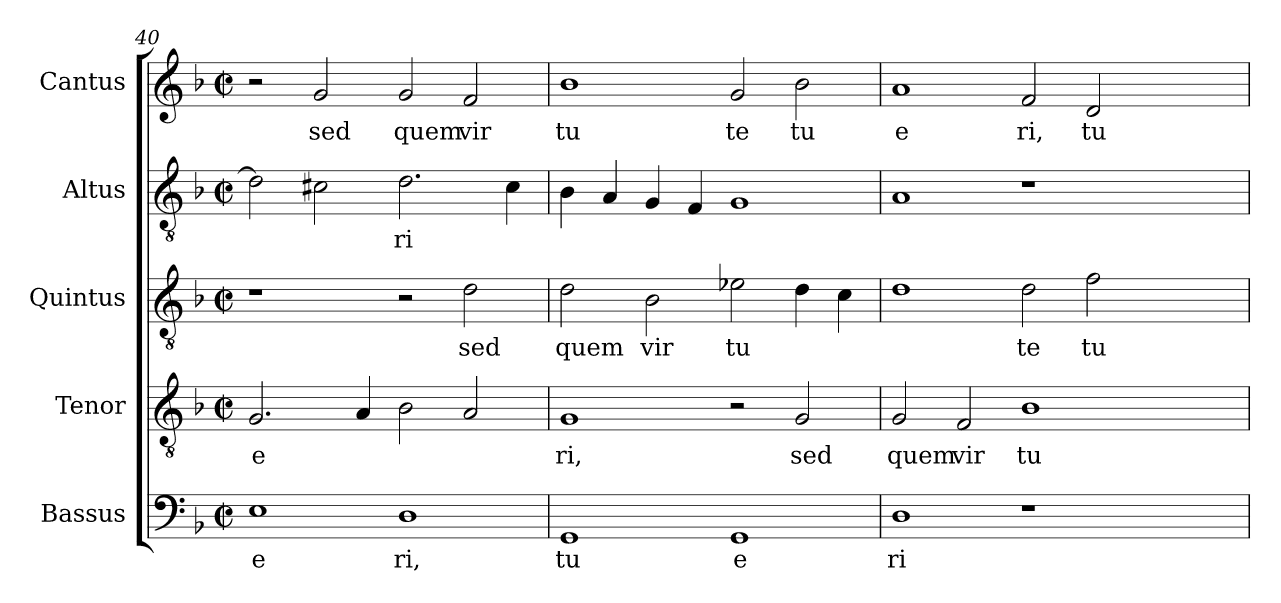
**kern	**text	**kern	**text	**kern	**text	**kern	**text	**kern	**text
*part5	*part5	*part4	*part4	*part3	*part3	*part2	*part2	*part1	*part1
*staff5	*staff5	*staff4	*staff4	*staff3	*staff3	*staff2	*staff2	*staff1	*staff1
*I"Bassus	*	*I"Tenor	*	*I"Quintus	*	*I"Altus	*	*I"Cantus	*
*clefF4	*	*clefGv2	*	*clefGv2	*	*clefGv2	*	*clefG2	*
*k[b-]	*	*k[b-]	*	*k[b-]	*	*k[b-]	*	*k[b-]	*
*F:	*	*F:	*	*F:	*	*F:	*	*F:	*
*M2/2	*	*M2/2	*	*M2/2	*	*M2/2	*	*M2/2	*
*met(c|)	*	*met(c|)	*	*met(c|)	*	*met(c|)	*	*met(c|)	*
=40	=40	=40	=40	=40	=40	=40	=40	=40	=40
!	!LO:LY:b:cj	!	!LO:LY:b:cj	!	!	!	!	!	!
1E	e	2.G/	e	1r	.	2d\]	.	2r	.
!	!	!	!	!	!	!	!	!	!LO:LY:b:cj
.	.	.	.	.	.	2c#\	.	2g/	sed
.	.	4A/	.	.	.	.	.	.	.
!	!LO:LY:b:cj	!	!	!	!	!	!LO:LY:b:cj	!	!LO:LY:b:cj
1D	ri,	2B-\	.	2r	.	2.d\	ri	2g/	quem
!	!	!	!	!	!LO:LY:b:cj	!	!	!	!LO:LY:b:cj
.	.	2A/	.	2d\	sed	.	.	2f/	vir
.	.	.	.	.	.	4c#\	.	.	.
=41	=41	=41	=41	=41	=41	=41	=41	=41	=41
!	!LO:LY:b:cj	!	!LO:LY:b:cj	!	!LO:LY:b:cj	!	!	!	!LO:LY:b:cj
1GG	tu	1G	ri,	2d\	quem	4B-\	.	1b-	tu
.	.	.	.	.	.	4A/	.	.	.
!	!	!	!	!	!LO:LY:b:cj	!	!	!	!
.	.	.	.	2B-\	vir	4G/	.	.	.
.	.	.	.	.	.	4F/	.	.	.
!	!LO:LY:b:cj	!	!	!	!LO:LY:b:cj	!	!	!	!LO:LY:b:cj
1GG	e	2r	.	2e-\	tu	1G	.	2g/	te
!	!	!	!LO:LY:b:cj	!	!	!	!	!	!LO:LY:b:cj
.	.	2G/	sed	4d\	.	.	.	2b-\	tu
.	.	.	.	4c\	.	.	.	.	.
=42	=42	=42	=42	=42	=42	=42	=42	=42	=42
!	!LO:LY:b:cj	!	!LO:LY:b:cj	!	!	!	!	!	!LO:LY:b:cj
1D	ri	2G/	quem	1d	.	1A	.	1a	e
!	!	!	!LO:LY:b:cj	!	!	!	!	!	!
.	.	2F/	vir	.	.	.	.	.	.
!LO:N:vis=1	!	!	!LO:LY:b:cj	!	!LO:LY:b:cj	!LO:N:vis=1	!	!	!LO:LY:b:cj
0r	.	1B-	tu	2d\	te	0r	.	2f/	ri,
!	!	!	!	!	!LO:LY:b:cj	!	!	!	!LO:LY:b:cj
.	.	.	.	2f\	tu	.	.	2d/	tu
.	.	1ryy	.	1ryy	.	.	.	1ryy	.
=	=	=	=	=	=	=	=	=	=
*-	*-	*-	*-	*-	*-	*-	*-	*-	*-
